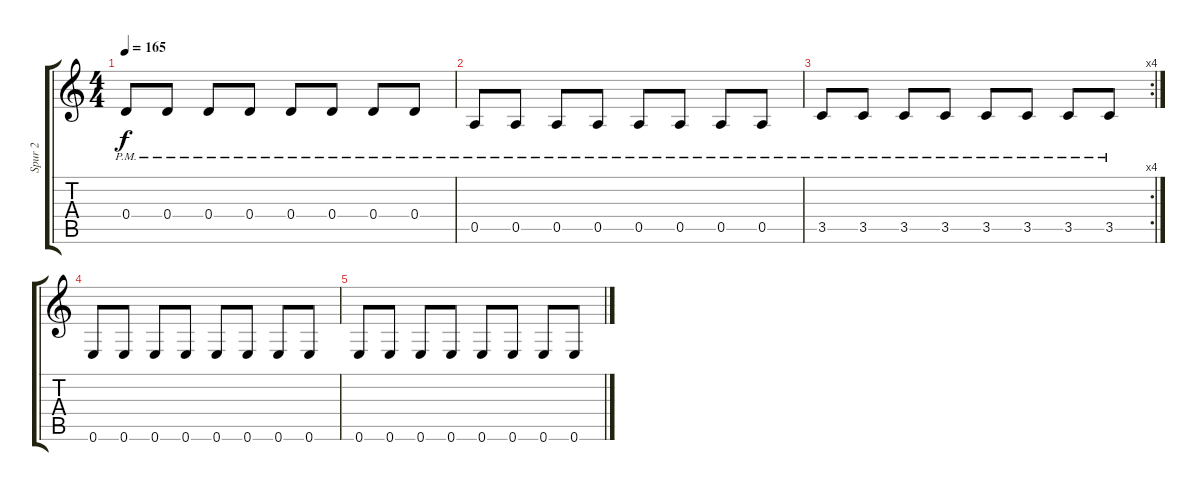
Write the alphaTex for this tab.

\track ("Spur 2" "Spur 2") {instrument overdrivenguitar}
\staff {score tabs}
\tuning (E4 B3 G3 D3 A2 E2) {hide}
\ts (4 4)
\tempo 165
\clef g2
\ks c
0.4{pm}.8{dy f} 0.4{pm}.8 0.4{pm}.8 0.4{pm}.8 0.4{pm}.8 0.4{pm}.8 0.4{pm}.8 0.4{pm}.8 |
0.5{pm}.8 0.5{pm}.8 0.5{pm}.8 0.5{pm}.8 0.5{pm}.8 0.5{pm}.8 0.5{pm}.8 0.5{pm}.8 |
\rc 4
3.5{pm}.8 3.5{pm}.8 3.5{pm}.8 3.5{pm}.8 3.5{pm}.8 3.5{pm}.8 3.5{pm}.8 3.5{pm}.8 |
0.6.8 0.6.8 0.6.8 0.6.8 0.6.8 0.6.8 0.6.8 0.6.8 |
0.6.8 0.6.8 0.6.8 0.6.8 0.6.8 0.6.8 0.6.8 0.6.8
